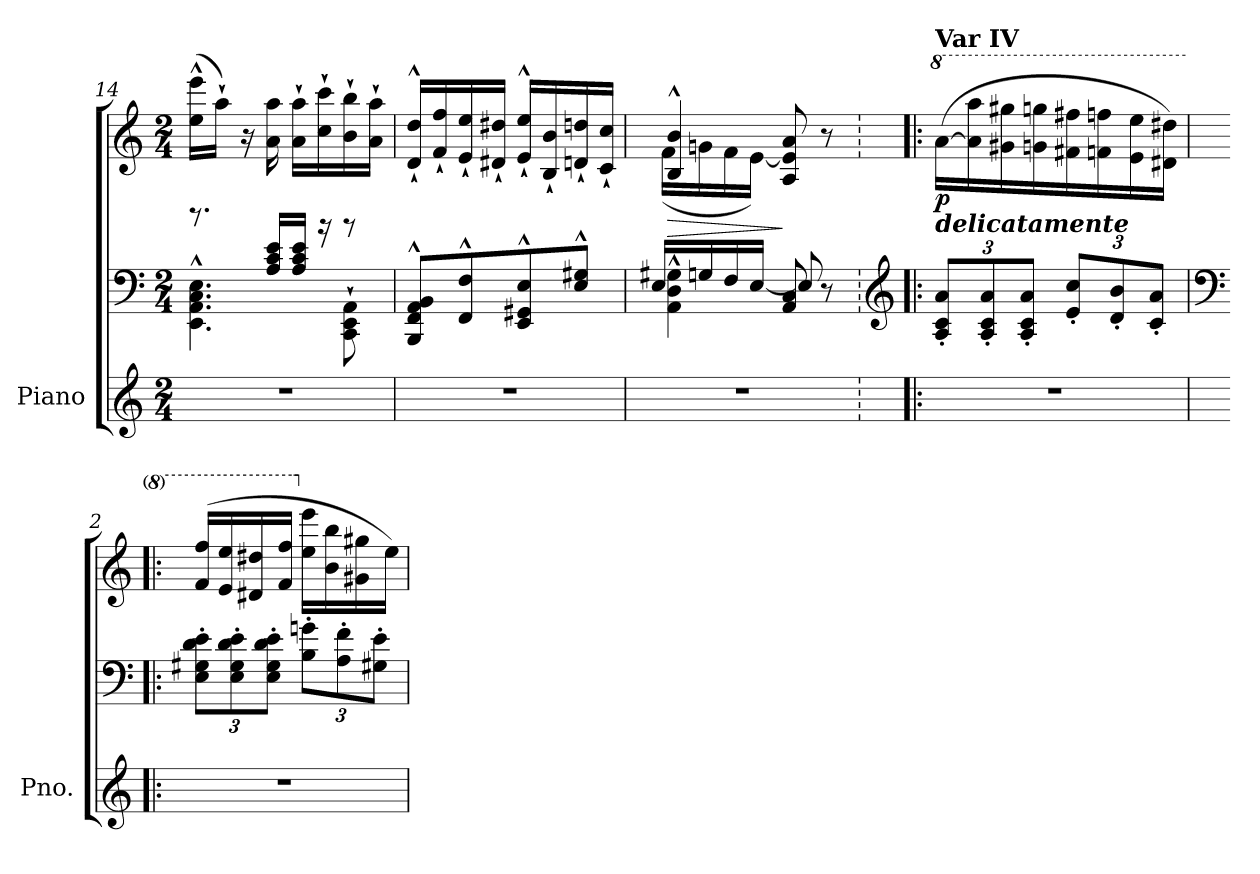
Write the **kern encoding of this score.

**kern	**kern	**kern	**dynam
*part1	*part1	*part1	*part1
*staff3	*staff2	*staff1	*staff1/2/3
*I"Piano	*	*	*
*I'Pno.	*	*	*
*clefG2	*clefF4	*clefG2	*
*k[]	*k[]	*k[]	*
*M2/4	*M2/4	*M2/4	*
=14	=14	=14	=14
*	*^	*	*
2r	4.EE\^^ 4.AA\^^ 4.C\^^ 4.E\^^	8.rdd	(>16ee\^^ 16eee\^^LL	.
.	.	.	16aa`\JJ)	.
.	.	.	16r	.
.	.	16A/ 16c/ 16e/LL	16a\ 16aa\	.
.	.	16A/ 16c/ 16e/JJ	16a\` 16aa\`LL	.
.	.	16rb	16cc\` 16ccc\`	.
.	8CC\` 8EE\` 8AA\`	8rb	16b\` 16bb\`	.
.	.	.	16a\` 16aa\`JJ	.
*	*v	*v	*	*
=15	=15	=15	=15
2r	8BBB/^^ 8FF/^^ 8AA/^^ 8BB/^^L	16d/^^` 16dd/^^`LL	.
.	.	16f/` 16ff/`	.
.	8FF/^^ 8F/^^	16e/` 16ee/`	.
.	.	16d#X/` 16dd#X/`JJ	.
.	8EE/^^ 8GG#X/^^ 8E/^^	16e/^^` 16ee/^^`LL	.
.	.	16B/` 16b/`	.
.	8E/^^ 8G#X/^^J	16dn/` 16ddn/`	.
.	.	16c/` 16cc/`JJ	.
=16	=16	=16	=16
*	*^	*	*
!	!	!	!	!LO:HP:b
*	*	*	*^	*
2r	4AA\^^ 4D\^^ 4G#X\^^	16E/LL	4B/^^ 4b/^^	(>16f\LL	>
.	.	16Gn/	.	16gn\	.
.	.	16F/	.	16f\	.
.	.	[16E/JJ	.	[16e\JJ)	.
.	8AA/ 8C/	8E/]	8A/ 8e/] 8a/	4ryy	]
.	8r	8ryy	8r	.	.
*	*v	*v	*	*	*
*	*	*v	*v	*
!!LO:LB:g=z
=1|!:	=1|!:	=1|!:	=1|!:
*	*clefG2	*	*
*	*Xbrackettup	*	*
*	*	*8va	*
*	*	*MM120	*
*	*^	*	*
!	!	!	!LO:TX:a:B:t=Var IV	!
!	!	!	!LO:TX:b:Bi:t=delicatamente	!
!	!LO:TX:a:Bi:t=vivacissimo	!	!	!
!	!	!	!	!LO:DY:b
*	*v	*v	*	*
2r	12A/' 12c/' 12a/'L	(>[16aa\LL	p
.	.	16aa\] 16aaa\	.
.	12A/' 12c/' 12a/'	.	.
.	.	16gg#X\ 16ggg#X\	.
.	12A/' 12c/' 12a/'J	.	.
.	.	16ggn\ 16gggn\	.
.	12e/' 12cc/'L	16ff#X\ 16fff#X\	.
.	.	16ffn\ 16fffn\	.
.	12d/' 12b/'	.	.
.	.	16ee\ 16eee\	.
.	12c/' 12a/'J	.	.
.	.	16dd#X\ 16ddd#X\JJ)	.
=2	=2	=2	=2
*	*clefF4	*	*
2r	12E\' 12G#X\' 12d\' 12e\'L	(>16ff/ 16fff/LL	.
.	.	16ee/ 16eee/	.
.	12E\' 12G#\' 12d\' 12e\'	.	.
.	.	16dd#X/ 16ddd#X/	.
.	12E\' 12G#\' 12d\' 12e\'J	.	.
.	.	16ff/ 16fff/JJ	.
*	*	*X8va	*
.	12B\' 12gn\'L	16ee\ 16eee\LL	.
.	.	16b\ 16bb\	.
.	12A\' 12f\'	.	.
.	.	16g#X\ 16gg#X\	.
.	12G#X\' 12e\'J	.	.
.	.	16ee\JJ)	.
=	=	=	=
*-	*-	*-	*-
